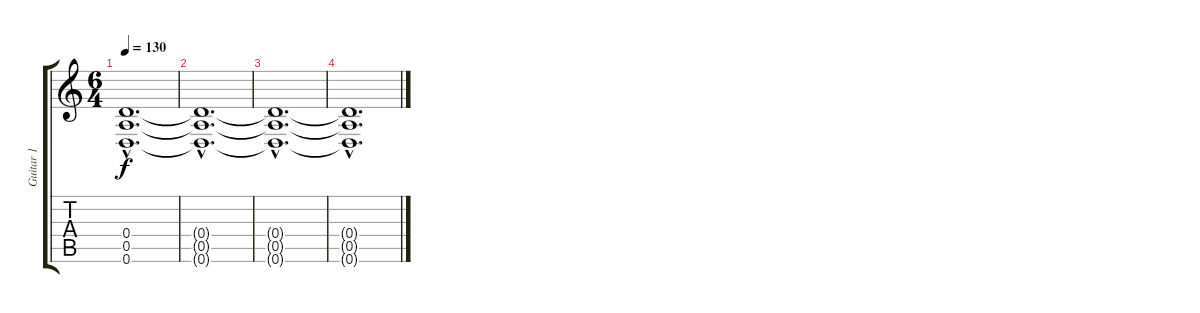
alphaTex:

\track ("Guitar 1" "Guitar 1") {instrument distortionguitar}
\staff {score tabs}
\tuning (E4 B3 G3 D3 A2 D2) {hide}
\ts (6 4)
\tempo 130
\clef g2
\ks c
(0.4{hac t} 0.5{hac t} 0.6{hac t}).1{d dy f} |
(0.4{hac t} 0.5{hac t} 0.6{hac t}).1{d} |
(0.4{hac t} 0.5{hac t} 0.6{hac t}).1{d} |
(0.4{hac t} 0.5{hac t} 0.6{hac t}).1{d}
